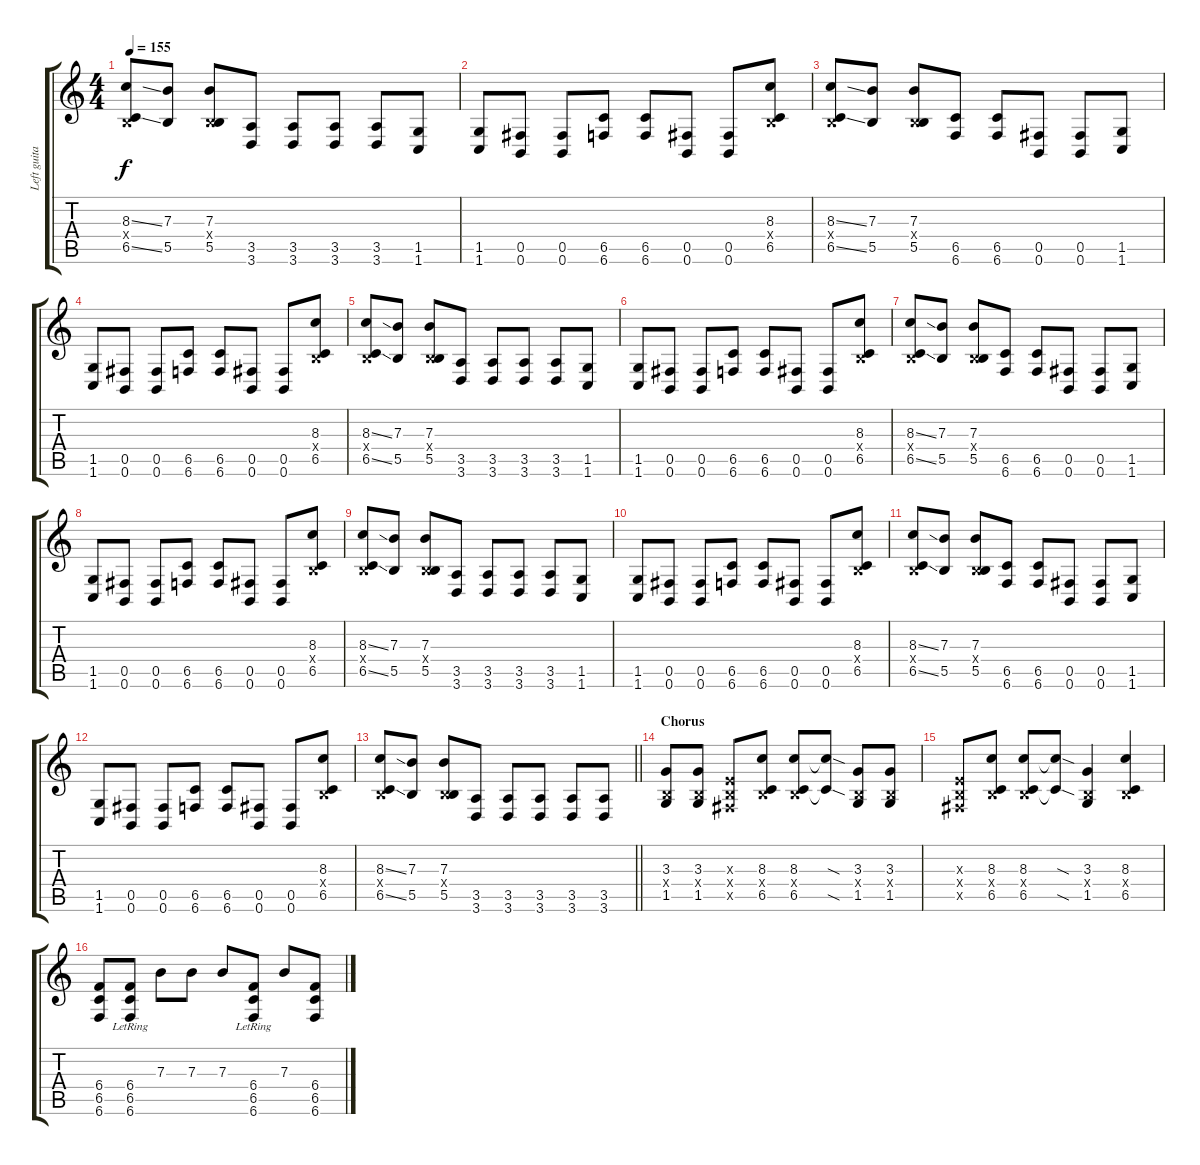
\track ("Left guitar" "Left guita") {instrument overdrivenguitar}
\staff {score tabs}
\tuning (Db4 Ab3 E3 B2 Gb2 B1) {hide}
\ts (4 4)
\tempo 155
\clef g2
\ks c
(8.3{ss} 0.4{x} 6.5{ss}).8{dy f} (7.3 5.5).8 (7.3 0.4{x} 5.5).8 (3.5 3.6).8 (3.5 3.6).8 (3.5 3.6).8 (3.5 3.6).8 (1.5 1.6).8 |
(1.5 1.6).8 (0.5 0.6).8 (0.5 0.6).8 (6.5 6.6).8 (6.5 6.6).8 (0.5 0.6).8 (0.5 0.6).8 (8.3 0.4{x} 6.5).8 |
(8.3{ss} 0.4{x} 6.5{ss}).8 (7.3 5.5).8 (7.3 0.4{x} 5.5).8 (6.5 6.6).8 (6.5 6.6).8 (0.5 0.6).8 (0.5 0.6).8 (1.5 1.6).8 |
(1.5 1.6).8 (0.5 0.6).8 (0.5 0.6).8 (6.5 6.6).8 (6.5 6.6).8 (0.5 0.6).8 (0.5 0.6).8 (8.3 0.4{x} 6.5).8 |
(8.3{ss} 0.4{x} 6.5{ss}).8 (7.3 5.5).8 (7.3 0.4{x} 5.5).8 (3.5 3.6).8 (3.5 3.6).8 (3.5 3.6).8 (3.5 3.6).8 (1.5 1.6).8 |
(1.5 1.6).8 (0.5 0.6).8 (0.5 0.6).8 (6.5 6.6).8 (6.5 6.6).8 (0.5 0.6).8 (0.5 0.6).8 (8.3 0.4{x} 6.5).8 |
(8.3{ss} 0.4{x} 6.5{ss}).8 (7.3 5.5).8 (7.3 0.4{x} 5.5).8 (6.5 6.6).8 (6.5 6.6).8 (0.5 0.6).8 (0.5 0.6).8 (1.5 1.6).8 |
(1.5 1.6).8 (0.5 0.6).8 (0.5 0.6).8 (6.5 6.6).8 (6.5 6.6).8 (0.5 0.6).8 (0.5 0.6).8 (8.3 0.4{x} 6.5).8 |
(8.3{ss} 0.4{x} 6.5{ss}).8 (7.3 5.5).8 (7.3 0.4{x} 5.5).8 (3.5 3.6).8 (3.5 3.6).8 (3.5 3.6).8 (3.5 3.6).8 (1.5 1.6).8 |
(1.5 1.6).8 (0.5 0.6).8 (0.5 0.6).8 (6.5 6.6).8 (6.5 6.6).8 (0.5 0.6).8 (0.5 0.6).8 (8.3 0.4{x} 6.5).8 |
(8.3{ss} 0.4{x} 6.5{ss}).8 (7.3 5.5).8 (7.3 0.4{x} 5.5).8 (6.5 6.6).8 (6.5 6.6).8 (0.5 0.6).8 (0.5 0.6).8 (1.5 1.6).8 |
(1.5 1.6).8 (0.5 0.6).8 (0.5 0.6).8 (6.5 6.6).8 (6.5 6.6).8 (0.5 0.6).8 (0.5 0.6).8 (8.3 0.4{x} 6.5).8 |
\barLineRight lightlight
(8.3{ss} 0.4{x} 6.5{ss}).8 (7.3 5.5).8 (7.3 0.4{x} 5.5).8 (3.5 3.6).8 (3.5 3.6).8 (3.5 3.6).8 (3.5 3.6).8 (3.5 3.6).8 |
\section ("" "Chorus")
(3.3 0.4{x} 1.5).8 (3.3 0.4{x} 1.5).8 (0.3{x} 0.4{x} 0.5{x}).8 (8.3 0.4{x} 6.5).8 (8.3 0.4{x} 6.5).8 (8.3{sod t} 6.5{sod t}).8 (3.3 0.4{x} 1.5).8 (3.3 0.4{x} 1.5).8 |
(0.3{x} 0.4{x} 0.5{x}).8 (8.3 0.4{x} 6.5).8 (8.3 0.4{x} 6.5).8 (8.3{sod t} 6.5{sod t}).8 (3.3 0.4{x} 1.5).4 (8.3 0.4{x} 6.5).4 |
(6.4 6.5 6.6).8 (6.4{lr} 6.5{lr} 6.6{lr}).8 7.3.8 7.3.8 7.3.8 (6.4{lr} 6.5{lr} 6.6{lr}).8 7.3.8 (6.4 6.5 6.6).8
